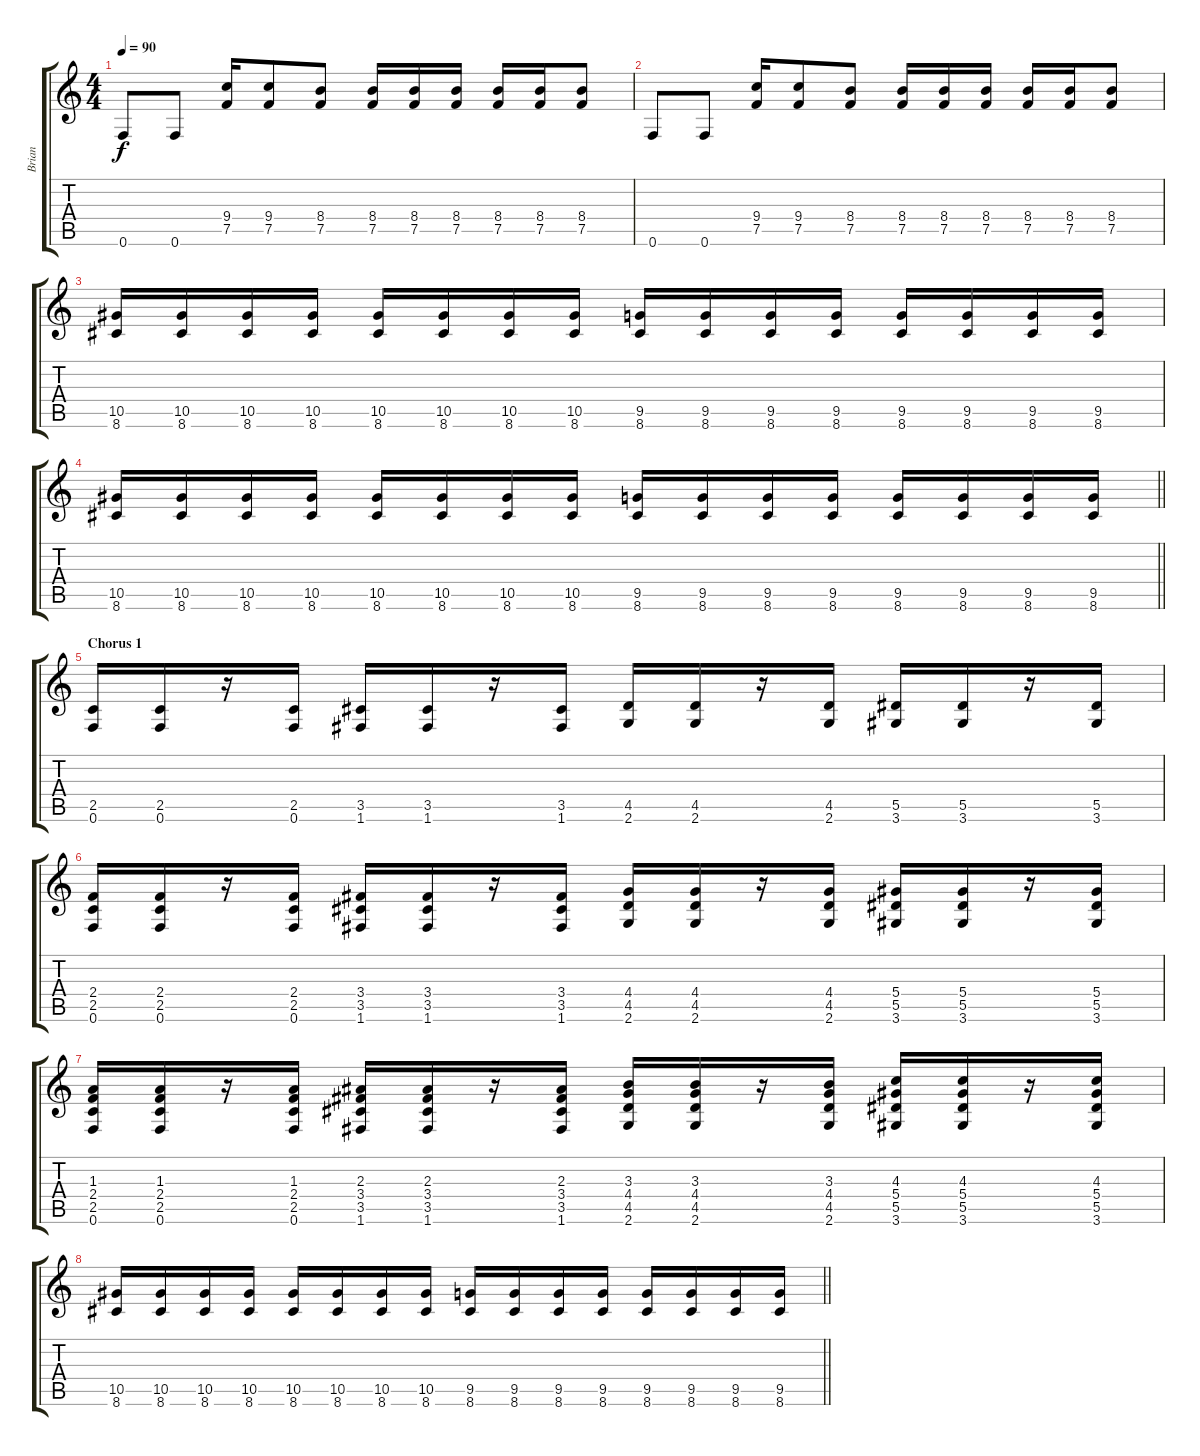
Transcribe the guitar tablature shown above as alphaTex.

\track ("Brian" "Brian") {instrument overdrivenguitar}
\staff {score tabs}
\tuning (C4 C4 Ab3 Eb3 Bb2 F2) {hide}
\ts (4 4)
\tempo 90
\clef g2
\ks c
0.6.8{dy f} 0.6.8 (9.4 7.5).16 (9.4 7.5).8 (8.4 7.5).8 (8.4 7.5).16 (8.4 7.5).16 (8.4 7.5).16 (8.4 7.5).16 (8.4 7.5).16 (8.4 7.5).8 |
0.6.8 0.6.8 (9.4 7.5).16 (9.4 7.5).8 (8.4 7.5).8 (8.4 7.5).16 (8.4 7.5).16 (8.4 7.5).16 (8.4 7.5).16 (8.4 7.5).16 (8.4 7.5).8 |
(10.5 8.6).16 (10.5 8.6).16 (10.5 8.6).16 (10.5 8.6).16 (10.5 8.6).16 (10.5 8.6).16 (10.5 8.6).16 (10.5 8.6).16 (9.5 8.6).16 (9.5 8.6).16 (9.5 8.6).16 (9.5 8.6).16 (9.5 8.6).16 (9.5 8.6).16 (9.5 8.6).16 (9.5 8.6).16 |
\barLineRight lightlight
(10.5 8.6).16 (10.5 8.6).16 (10.5 8.6).16 (10.5 8.6).16 (10.5 8.6).16 (10.5 8.6).16 (10.5 8.6).16 (10.5 8.6).16 (9.5 8.6).16 (9.5 8.6).16 (9.5 8.6).16 (9.5 8.6).16 (9.5 8.6).16 (9.5 8.6).16 (9.5 8.6).16 (9.5 8.6).16 |
\section ("" "Chorus 1")
(2.5 0.6).16 (2.5 0.6).16 r.16 (2.5 0.6).16 (3.5 1.6).16 (3.5 1.6).16 r.16 (3.5 1.6).16 (4.5 2.6).16 (4.5 2.6).16 r.16 (4.5 2.6).16 (5.5 3.6).16 (5.5 3.6).16 r.16 (5.5 3.6).16 |
(2.4 2.5 0.6).16 (2.4 2.5 0.6).16 r.16 (2.4 2.5 0.6).16 (3.4 3.5 1.6).16 (3.4 3.5 1.6).16 r.16 (3.4 3.5 1.6).16 (4.4 4.5 2.6).16 (4.4 4.5 2.6).16 r.16 (4.4 4.5 2.6).16 (5.4 5.5 3.6).16 (5.4 5.5 3.6).16 r.16 (5.4 5.5 3.6).16 |
(1.3 2.4 2.5 0.6).16 (1.3 2.4 2.5 0.6).16 r.16 (1.3 2.4 2.5 0.6).16 (2.3 3.4 3.5 1.6).16 (2.3 3.4 3.5 1.6).16 r.16 (2.3 3.4 3.5 1.6).16 (3.3 4.4 4.5 2.6).16 (3.3 4.4 4.5 2.6).16 r.16 (3.3 4.4 4.5 2.6).16 (4.3 5.4 5.5 3.6).16 (4.3 5.4 5.5 3.6).16 r.16 (4.3 5.4 5.5 3.6).16 |
\barLineRight lightlight
(10.5 8.6).16 (10.5 8.6).16 (10.5 8.6).16 (10.5 8.6).16 (10.5 8.6).16 (10.5 8.6).16 (10.5 8.6).16 (10.5 8.6).16 (9.5 8.6).16 (9.5 8.6).16 (9.5 8.6).16 (9.5 8.6).16 (9.5 8.6).16 (9.5 8.6).16 (9.5 8.6).16 (9.5 8.6).16
